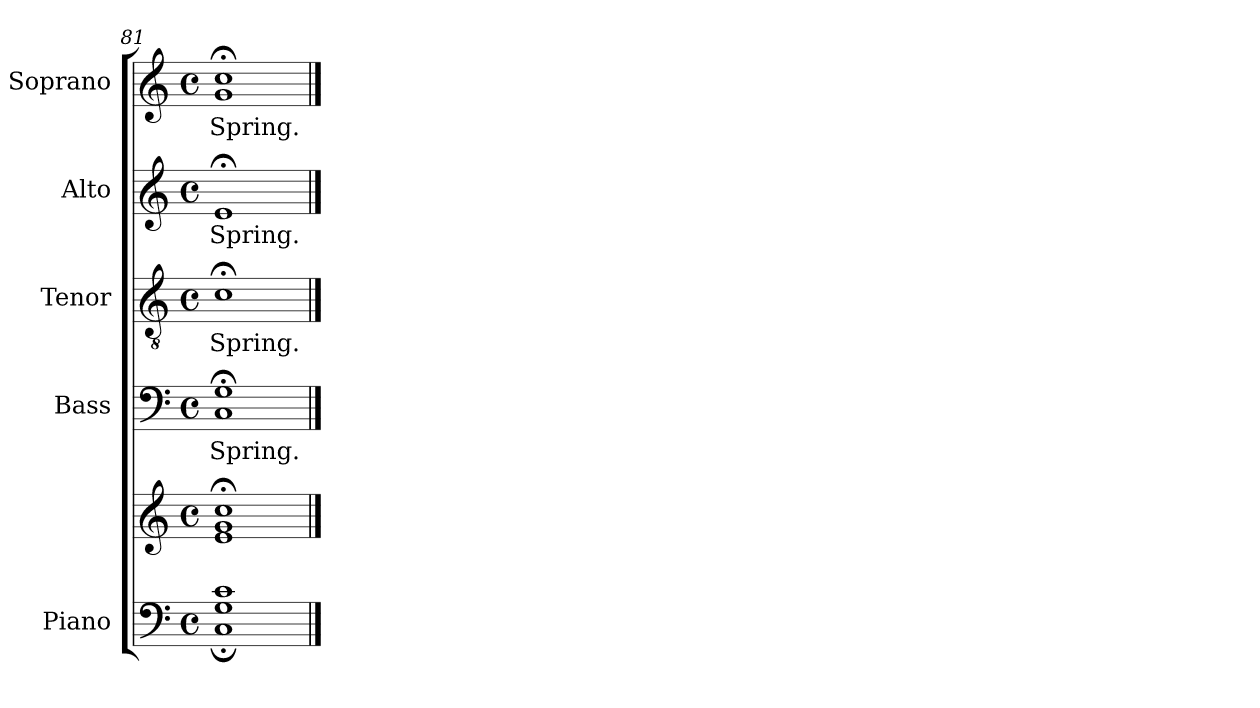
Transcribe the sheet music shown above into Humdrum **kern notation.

**kern	**kern	**kern	**text	**kern	**text	**kern	**text	**kern	**text
*part5	*part5	*part4	*part4	*part3	*part3	*part2	*part2	*part1	*part1
*staff6	*staff5	*staff4	*staff4	*staff3	*staff3	*staff2	*staff2	*staff1	*staff1
*I"Piano	*	*I"Bass	*	*I"Tenor	*	*I"Alto	*	*I"Soprano	*
*	*	*I'B	*	*I'T	*	*I'A	*	*I'S	*
*clefF4	*clefG2	*clefF4	*	*clefGv2	*	*clefG2	*	*clefG2	*
*k[]	*k[]	*k[]	*	*k[]	*	*k[]	*	*k[]	*
*C:	*C:	*C:	*	*C:	*	*C:	*	*C:	*
*M4/4	*M4/4	*M4/4	*	*M4/4	*	*M4/4	*	*M4/4	*
*met(c)	*met(c)	*met(c)	*	*met(c)	*	*met(c)	*	*met(c)	*
=81	=81	=81	=81	=81	=81	=81	=81	=81	=81
*^	*^	*	*	*	*	*	*	*	*
!	!	!	!	!	!LO:LY:b	!	!LO:LY:b	!	!LO:LY:b	!	!LO:LY:b
1ryy	1C\; 1G\; 1c\;	1e/;< 1g/;< 1cc/;<	1ryy	1C;< 1G;<	Spring.	1c;<	Spring.	1e;<	Spring.	1g;< 1cc;<	Spring.
*v	*v	*	*	*	*	*	*	*	*	*	*
*	*v	*v	*	*	*	*	*	*	*	*
==	==	==	==	==	==	==	==	==	==
*-	*-	*-	*-	*-	*-	*-	*-	*-	*-
